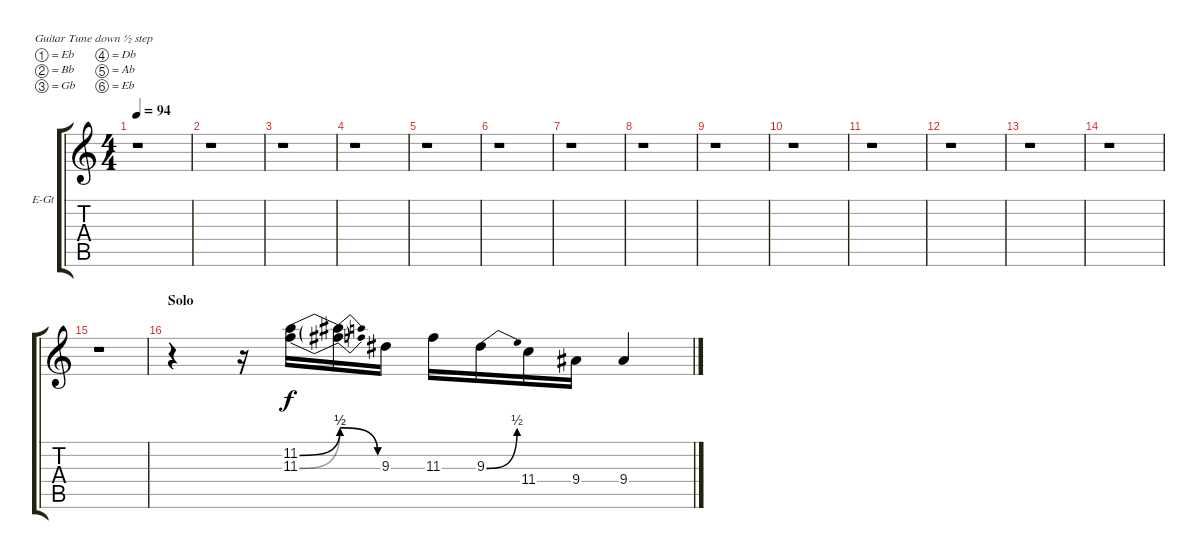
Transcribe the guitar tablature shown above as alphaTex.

\bracketExtendMode groupsimilarinstruments
\firstSystemTrackNameOrientation horizontal
\otherSystemsTrackNameOrientation horizontal
\track ("Lead" "E-Gt") {instrument overdrivenguitar}
\staff {score tabs}
\tuning (Eb4 Bb3 Gb3 Db3 Ab2 Eb2)
\ts (4 4)
\tempo 94
\clef g2
\ks c
r.1{dy f} |
r.1 |
r.1 |
r.1 |
r.1 |
r.1 |
r.1 |
r.1 |
r.1 |
r.1 |
r.1 |
r.1 |
r.1 |
r.1 |
r.1 |
\section ("" "Solo")
r.4 r.16 (11.2{be (bend 0 0 60 2)} 11.3{be (bend 0 0 60 2)}).16 (11.2{be (release 0 2 60 0) t} 11.3{be (release 0 2 60 0) t}).16 9.3.16 11.3.16 9.3{be (bend 0 0 60 2)}.16 11.4.16 9.4.16 9.4.4
